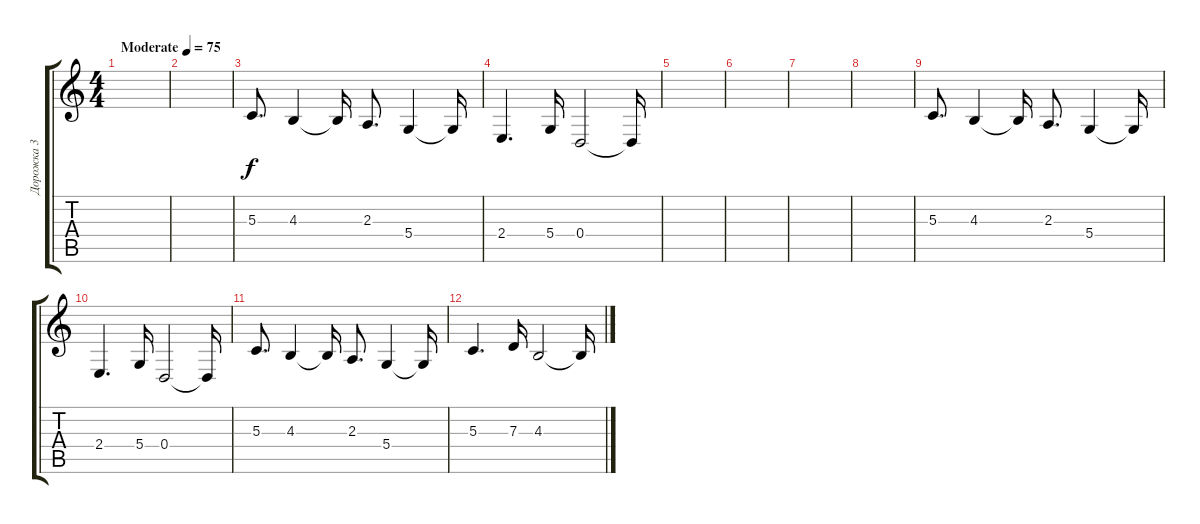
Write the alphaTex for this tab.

\track ("Дорожка 3" "Дорожка 3") {instrument vibraphone}
\staff {score tabs}
\tuning (E4 B3 G3 D3 A2 D2) {hide}
\ts (4 4)
\tempo (75 "Moderate")
\clef g2
\ks c
|
|
5.3.8{d} 4.3.4 4.3{t}.16 2.3.8{d} 5.4.4 5.4{t}.16 |
2.4.4{d} 5.4.16 0.4.2 0.4{t}.16 |
|
|
|
|
5.3.8{d} 4.3.4 4.3{t}.16 2.3.8{d} 5.4.4 5.4{t}.16 |
2.4.4{d} 5.4.16 0.4.2 0.4{t}.16 |
5.3.8{d} 4.3.4 4.3{t}.16 2.3.8{d} 5.4.4 5.4{t}.16 |
5.3.4{d} 7.3.16 4.3.2 4.3{t}.16
